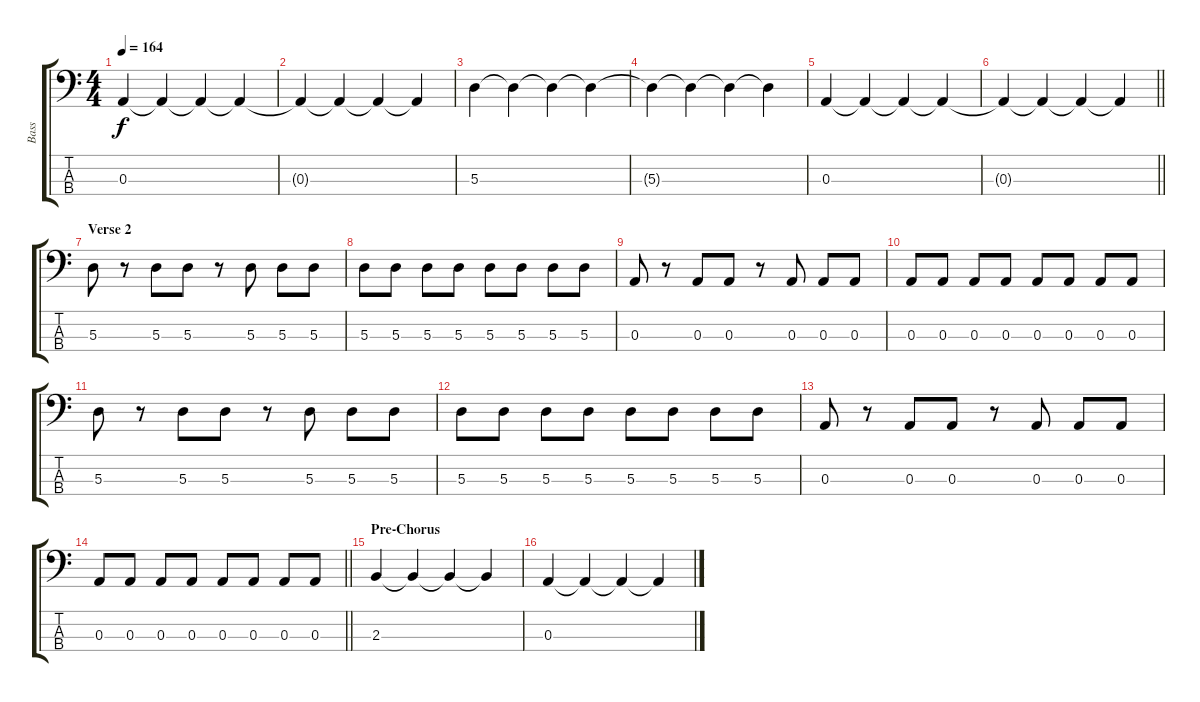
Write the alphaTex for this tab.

\track ("Bass" "Bass") {instrument electricbassfinger}
\staff {score tabs}
\tuning (G2 D2 A1 E1) {hide}
\ts (4 4)
\tempo 164
\clef f4
\ks c
0.3.4{dy f} 0.3{t}.4 0.3{t}.4 0.3{t}.4 |
0.3{t}.4 0.3{t}.4 0.3{t}.4 0.3{t}.4 |
5.3.4 5.3{t}.4 5.3{t}.4 5.3{t}.4 |
5.3{t}.4 5.3{t}.4 5.3{t}.4 5.3{t}.4 |
0.3.4 0.3{t}.4 0.3{t}.4 0.3{t}.4 |
\barLineRight lightlight
0.3{t}.4 0.3{t}.4 0.3{t}.4 0.3{t}.4 |
\section ("" "Verse 2")
5.3.8 r.8 5.3.8 5.3.8 r.8 5.3.8 5.3.8 5.3.8 |
5.3.8 5.3.8 5.3.8 5.3.8 5.3.8 5.3.8 5.3.8 5.3.8 |
0.3.8 r.8 0.3.8 0.3.8 r.8 0.3.8 0.3.8 0.3.8 |
0.3.8 0.3.8 0.3.8 0.3.8 0.3.8 0.3.8 0.3.8 0.3.8 |
5.3.8 r.8 5.3.8 5.3.8 r.8 5.3.8 5.3.8 5.3.8 |
5.3.8 5.3.8 5.3.8 5.3.8 5.3.8 5.3.8 5.3.8 5.3.8 |
0.3.8 r.8 0.3.8 0.3.8 r.8 0.3.8 0.3.8 0.3.8 |
\barLineRight lightlight
0.3.8 0.3.8 0.3.8 0.3.8 0.3.8 0.3.8 0.3.8 0.3.8 |
\section ("" "Pre-Chorus")
2.3.4 2.3{t}.4 2.3{t}.4 2.3{t}.4 |
0.3.4 0.3{t}.4 0.3{t}.4 0.3{t}.4
